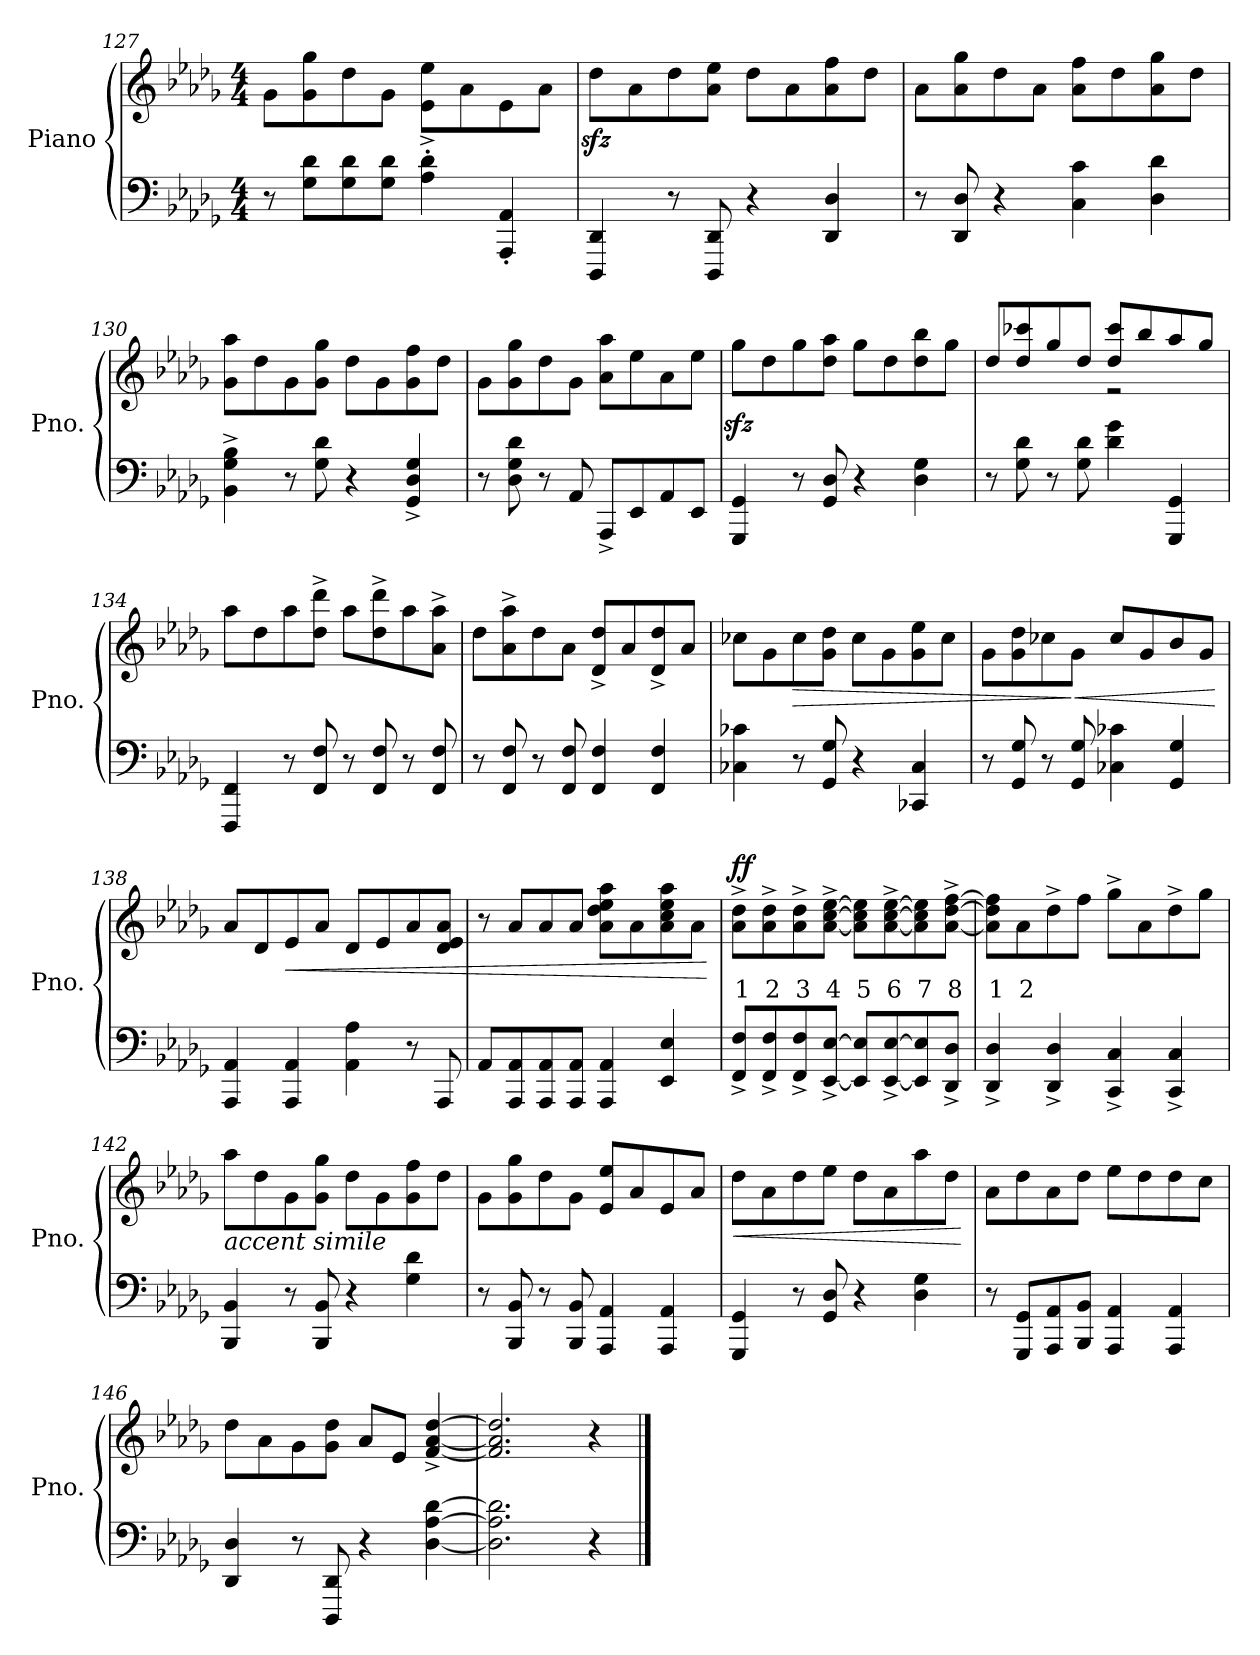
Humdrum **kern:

**kern	**kern	**text	**dynam
*part1	*part1	*part1	*part1
*staff2	*staff1	*staff1	*staff1/2
*I"Piano	*	*	*
*I'Pno.	*	*	*
*clefF4	*clefG2	*	*
*k[b-e-a-d-g-]	*k[b-e-a-d-g-]	*	*
*M4/4	*M4/4	*	*
=127	=127	=127	=127
8r	8g-\L	.	.
8G-\ 8d-\L	8g-\ 8gg-\	.	.
8G-\ 8d-\	8dd-\	.	.
8G-\ 8d-\J	8g-\J	.	.
4A-\^' 4d-\^'	8e-\ 8ee-\L	.	.
.	8a-\	.	.
4AAA-/' 4AA-/'	8e-\	.	.
.	8a-\J	.	.
!!LO:PB:g=z
=128	=128	=128	=128
4DDD-/ 4DD-/	8dd-zz<\L	.	.
.	8a-\	.	.
8r	8dd-\	.	.
8DDD-/ 8DD-/	8a-\ 8ee-\J	.	.
4r	8dd-\L	.	.
.	8a-\	.	.
4DD-/ 4D-/	8a-\ 8ff\	.	.
.	8dd-\J	.	.
=129	=129	=129	=129
8r	8a-\L	.	.
8DD-/ 8D-/	8a-\ 8gg-\	.	.
4r	8dd-\	.	.
.	8a-\J	.	.
4C\ 4c\	8a-\ 8ff\L	.	.
.	8dd-\	.	.
4D-\ 4d-\	8a-\ 8gg-\	.	.
.	8dd-\J	.	.
=130	=130	=130	=130
4BB-\^ 4G-\^ 4B-\^	8g-\ 8aa-\L	.	.
.	8dd-\	.	.
8r	8g-\	.	.
8G-\ 8d-\	8g-\ 8gg-\J	.	.
4r	8dd-\L	.	.
.	8g-\	.	.
4GG-/^ 4D-/^ 4G-/^	8g-\ 8ff\	.	.
.	8dd-\J	.	.
!!LO:LB:g=z
=131	=131	=131	=131
8r	8g-\L	.	.
8D-\ 8G-\ 8d-\	8g-\ 8gg-\	.	.
8r	8dd-\	.	.
8AA-/	8g-\J	.	.
8AAA-^/L	8a-\ 8aa-\L	.	.
8EE-/	8ee-\	.	.
8AA-/	8a-\	.	.
8EE-/J	8ee-\J	.	.
=132	=132	=132	=132
4GGG-/ 4GG-/	8gg-zz<\L	.	.
.	8dd-\	.	.
8r	8gg-\	.	.
8GG-/ 8D-/	8dd-\ 8aa-\J	.	.
4r	8gg-\L	.	.
.	8dd-\	.	.
4D-\ 4G-\	8dd-\ 8bb-\	.	.
.	8gg-\J	.	.
=133	=133	=133	=133
*	*^	*	*
8r	8dd-/L	2ryy	.	.
8G-\ 8d-\	8dd-/ 8ccc-X/	.	.	.
8r	8gg-/	.	.	.
8G-\ 8d-\	8dd-/J	.	.	.
4d-\ 4g-\	8dd-/ 8ccc-/L	2r	.	.
.	8bb-/	.	.	.
4GGG-/ 4GG-/	8aa-/	.	.	.
.	8gg-/J	.	.	.
*	*v	*v	*	*
!!LO:LB:g=z
=134	=134	=134	=134
4FFF/ 4FF/	8aa-\L	.	.
.	8dd-\	.	.
8r	8aa-\	.	.
8FF/ 8F/	8dd-\^ 8ddd-\^J	.	.
8r	8aa-\L	.	.
8FF/ 8F/	8dd-\^ 8ddd-\^	.	.
8r	8aa-\	.	.
8FF/ 8F/	8a-\^ 8aa-\^J	.	.
=135	=135	=135	=135
8r	8dd-\L	.	.
8FF/ 8F/	8a-\^ 8aa-\^	.	.
8r	8dd-\	.	.
8FF/ 8F/	8a-\J	.	.
4FF/ 4F/	8d-/^ 8dd-/^L	.	.
.	8a-/	.	.
4FF/ 4F/	8d-/^ 8dd-/^	.	.
.	8a-/J	.	.
=136	=136	=136	=136
4C-X\ 4c-X\	8cc-X\L	.	.
.	8g-\	.	.
!	!	!	!LO:HP:b
8r	8cc-\	.	>
8GG-/ 8G-/	8g-\ 8dd-\J	.	.
4r	8cc-\L	.	.
.	8g-\	.	.
4CC-X/ 4C-/	8g-\ 8ee-\	.	.
.	8cc-\J	.	.
!!LO:LB:g=z
=137	=137	=137	=137
8r	8g-\L	.	.
8GG-/ 8G-/	8g-\ 8dd-\	.	.
8r	8cc-X\	.	.
!	!	!	!LO:HP:n=1:b
8GG-/ 8G-/	8g-\J	.	] <
4C-X\ 4c-X\	8cc-/L	.	.
.	8g-/	.	.
4GG-/ 4G-/	8b-/	.	.
.	8g-/J	.	.
.	.	.	[
=138	=138	=138	=138
4AAA-/ 4AA-/	8a-/L	.	.
.	8d-/	.	.
!	!	!	!LO:HP:b
4AAA-/ 4AA-/	8e-/	.	<
.	8a-/J	.	.
4AA-\ 4A-\	8d-/L	.	.
.	8e-/	.	.
8r	8a-/	.	.
8AAA-/	8d-/ 8e-/ 8a-/J	.	.
=139	=139	=139	=139
8AA-/L	8r	.	.
8AAA-/ 8AA-/	8a-/L	.	.
8AAA-/ 8AA-/	8a-/	.	.
8AAA-/ 8AA-/J	8a-/J	.	.
4AAA-/ 4AA-/	8a-\ 8dd-\ 8ee-\ 8aa-\L	.	.
.	8a-\	.	.
4EE-/ 4E-/	8a-\ 8cc\ 8ee-\ 8aa-\	.	.
.	8a-\J	.	.
.	.	.	[
!!LO:LB:g=z
=140	=140	=140	=140
!	!	!	!LO:DY:b
8FF/^ 8F/^L	8a-\^ 8dd-\^L	1	ff
8FF/^ 8F/^	8a-\^ 8dd-\^	2	.
8FF/^ 8F/^	8a-\^ 8dd-\^	3	.
[8EE-/^ [8E-/^J	[8a-\^ [8cc\^ [8ee-\^J	4	.
8EE-/] 8E-/]L	8a-\] 8cc\] 8ee-\]L	5	.
[8EE-/^ [8E-/^	[8a-\^ [8cc\^ [8ee-\^	6	.
8EE-/] 8E-/]	8a-\] 8cc\] 8ee-\]	7	.
8DD-/^ 8D-/^J	[8a-\^ [8dd-\^ [8ff\^J	8	.
=141	=141	=141	=141
4DD-/^ 4D-/^	8a-\] 8dd-\] 8ff\]L	1	.
.	8a-\	2	.
4DD-/^ 4D-/^	8dd-^\	.	.
.	8ff\J	.	.
4CC/^ 4C/^	8gg-^\L	.	.
.	8a-\	.	.
4CC/^ 4C/^	8dd-^\	.	.
.	8gg-\J	.	.
=142	=142	=142	=142
!	!LO:TX:b:i:t=accent simile	!	!
4BBB-/ 4BB-/	8aa-\L	.	.
.	8dd-\	.	.
8r	8g-\	.	.
8BBB-/ 8BB-/	8g-\ 8gg-\J	.	.
4r	8dd-\L	.	.
.	8g-\	.	.
4G-\ 4d-\	8g-\ 8ff\	.	.
.	8dd-\J	.	.
!!LO:PB:g=z
=143	=143	=143	=143
8r	8g-\L	.	.
8BBB-/ 8BB-/	8g-\ 8gg-\	.	.
8r	8dd-\	.	.
8BBB-/ 8BB-/	8g-\J	.	.
4AAA-/ 4AA-/	8e-/ 8ee-/L	.	.
.	8a-/	.	.
4AAA-/ 4AA-/	8e-/	.	.
.	8a-/J	.	.
=144	=144	=144	=144
!	!	!	!LO:HP:b
4GGG-/ 4GG-/	8dd-\L	.	<
.	8a-\	.	.
8r	8dd-\	.	.
8GG-/ 8D-/	8ee-\J	.	.
4r	8dd-\L	.	.
.	8a-\	.	.
4D-\ 4G-\	8aa-\	.	.
.	8dd-\J	.	.
.	.	.	[
=145	=145	=145	=145
8r	8a-\L	.	.
8GGG-/ 8GG-/L	8dd-\	.	.
8AAA-/ 8AA-/	8a-\	.	.
8BBB-/ 8BB-/J	8dd-\J	.	.
4AAA-/ 4AA-/	8ee-\L	.	.
.	8dd-\	.	.
4AAA-/ 4AA-/	8dd-\	.	.
.	8cc\J	.	.
!!LO:LB:g=z
=146	=146	=146	=146
4DD-/ 4D-/	8dd-\L	.	.
.	8a-\	.	.
8r	8g-\	.	.
8DDD-/ 8DD-/	8g-\ 8dd-\J	.	.
4r	8a-/L	.	.
.	8e-/J	.	.
[4D-\ [4A-\ [4d-\	[4f/^ [4a-/^ [4dd-/^	.	.
=147	=147	=147	=147
2.D-\] 2.A-\] 2.d-\]	2.f/] 2.a-/] 2.dd-/]	.	.
4r	4r	.	.
==	==	==	==
*-	*-	*-	*-
